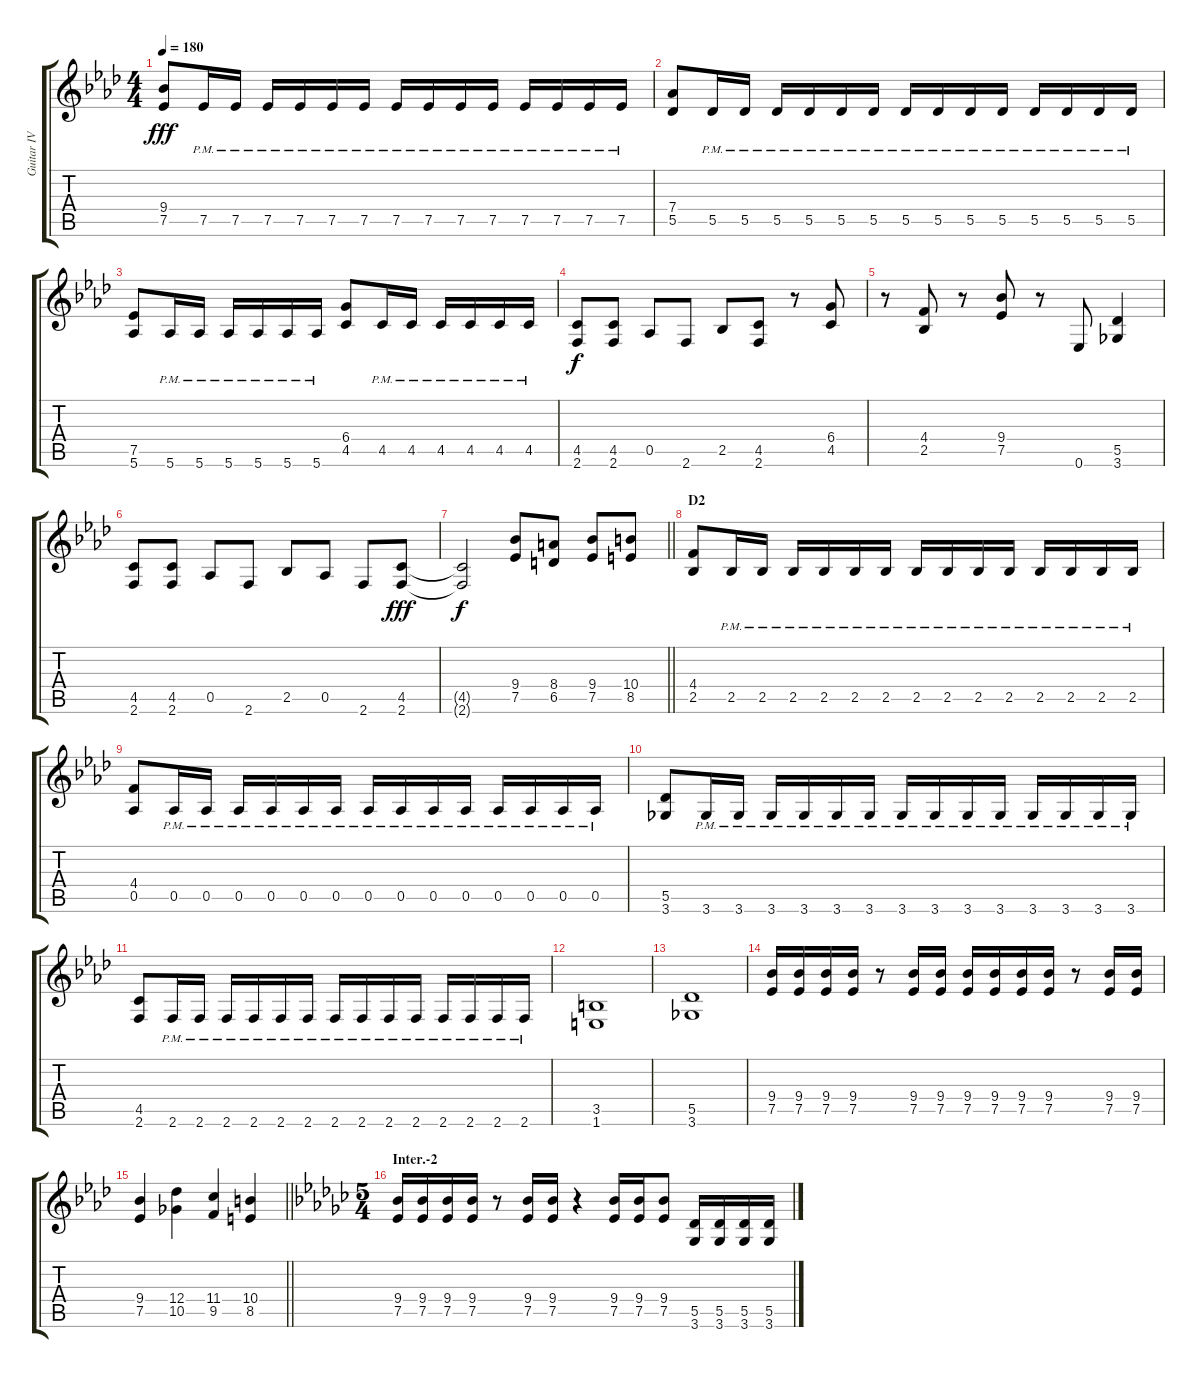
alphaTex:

\track ("Guitar IV (Kawaguchi Norimi/\"Christina\")" "Guitar IV ") {instrument overdrivenguitar}
\staff {score tabs}
\tuning (Eb4 Bb3 Gb3 Db3 Ab2 Eb2) {hide}
\ts (4 4)
\tempo 180
\clef g2
\ks ab
(9.4 7.5).8{dy fff} 7.5{pm}.16 7.5{pm}.16 7.5{pm}.16 7.5{pm}.16 7.5{pm}.16 7.5{pm}.16 7.5{pm}.16 7.5{pm}.16 7.5{pm}.16 7.5{pm}.16 7.5{pm}.16 7.5{pm}.16 7.5{pm}.16 7.5{pm}.16 |
(7.4 5.5).8 5.5{pm}.16 5.5{pm}.16 5.5{pm}.16 5.5{pm}.16 5.5{pm}.16 5.5{pm}.16 5.5{pm}.16 5.5{pm}.16 5.5{pm}.16 5.5{pm}.16 5.5{pm}.16 5.5{pm}.16 5.5{pm}.16 5.5{pm}.16 |
(7.5 5.6).8 5.6{pm}.16 5.6{pm}.16 5.6{pm}.16 5.6{pm}.16 5.6{pm}.16 5.6{pm}.16 (6.4 4.5).8 4.5{pm}.16 4.5{pm}.16 4.5{pm}.16 4.5{pm}.16 4.5{pm}.16 4.5{pm}.16 |
(4.5 2.6).8{dy f} (4.5 2.6).8 0.5.8 2.6.8 2.5.8 (4.5 2.6).8 r.8 (6.4 4.5).8 |
r.8 (4.4 2.5).8 r.8 (9.4 7.5).8 r.8 0.6.8 (5.5 3.6).4 |
(4.5 2.6).8 (4.5 2.6).8 0.5.8 2.6.8 2.5.8 0.5.8 2.6.8 (4.5 2.6).8{dy fff} |
\barLineRight lightlight
(4.5{t} 2.6{t}).2{dy f} (9.4 7.5).8 (8.4 6.5).8 (9.4 7.5).8 (10.4 8.5).8 |
\section ("" "D2")
(4.4 2.5).8 2.5{pm}.16 2.5{pm}.16 2.5{pm}.16 2.5{pm}.16 2.5{pm}.16 2.5{pm}.16 2.5{pm}.16 2.5{pm}.16 2.5{pm}.16 2.5{pm}.16 2.5{pm}.16 2.5{pm}.16 2.5{pm}.16 2.5{pm}.16 |
(4.4 0.5).8 0.5{pm}.16 0.5{pm}.16 0.5{pm}.16 0.5{pm}.16 0.5{pm}.16 0.5{pm}.16 0.5{pm}.16 0.5{pm}.16 0.5{pm}.16 0.5{pm}.16 0.5{pm}.16 0.5{pm}.16 0.5{pm}.16 0.5{pm}.16 |
(5.5 3.6).8 3.6{pm}.16 3.6{pm}.16 3.6{pm}.16 3.6{pm}.16 3.6{pm}.16 3.6{pm}.16 3.6{pm}.16 3.6{pm}.16 3.6{pm}.16 3.6{pm}.16 3.6{pm}.16 3.6{pm}.16 3.6{pm}.16 3.6{pm}.16 |
(4.5 2.6).8 2.6{pm}.16 2.6{pm}.16 2.6{pm}.16 2.6{pm}.16 2.6{pm}.16 2.6{pm}.16 2.6{pm}.16 2.6{pm}.16 2.6{pm}.16 2.6{pm}.16 2.6{pm}.16 2.6{pm}.16 2.6{pm}.16 2.6{pm}.16 |
(3.5 1.6).1 |
(5.5 3.6).1 |
(9.4 7.5).16 (9.4 7.5).16 (9.4 7.5).16 (9.4 7.5).16 r.8 (9.4 7.5).16 (9.4 7.5).16 (9.4 7.5).16 (9.4 7.5).16 (9.4 7.5).16 (9.4 7.5).16 r.8 (9.4 7.5).16 (9.4 7.5).16 |
\barLineRight lightlight
(9.4 7.5).4 (12.4 10.5).4 (11.4 9.5).4 (10.4 8.5).4 |
\ts (5 4)
\section ("" "Inter.-2")
\ks gb
(9.4 7.5).16 (9.4 7.5).16 (9.4 7.5).16 (9.4 7.5).16 r.8 (9.4 7.5).16 (9.4 7.5).16 r.4 (9.4 7.5).16 (9.4 7.5).16 (9.4 7.5).8 (5.5 3.6).16 (5.5 3.6).16 (5.5 3.6).16 (5.5 3.6).16
